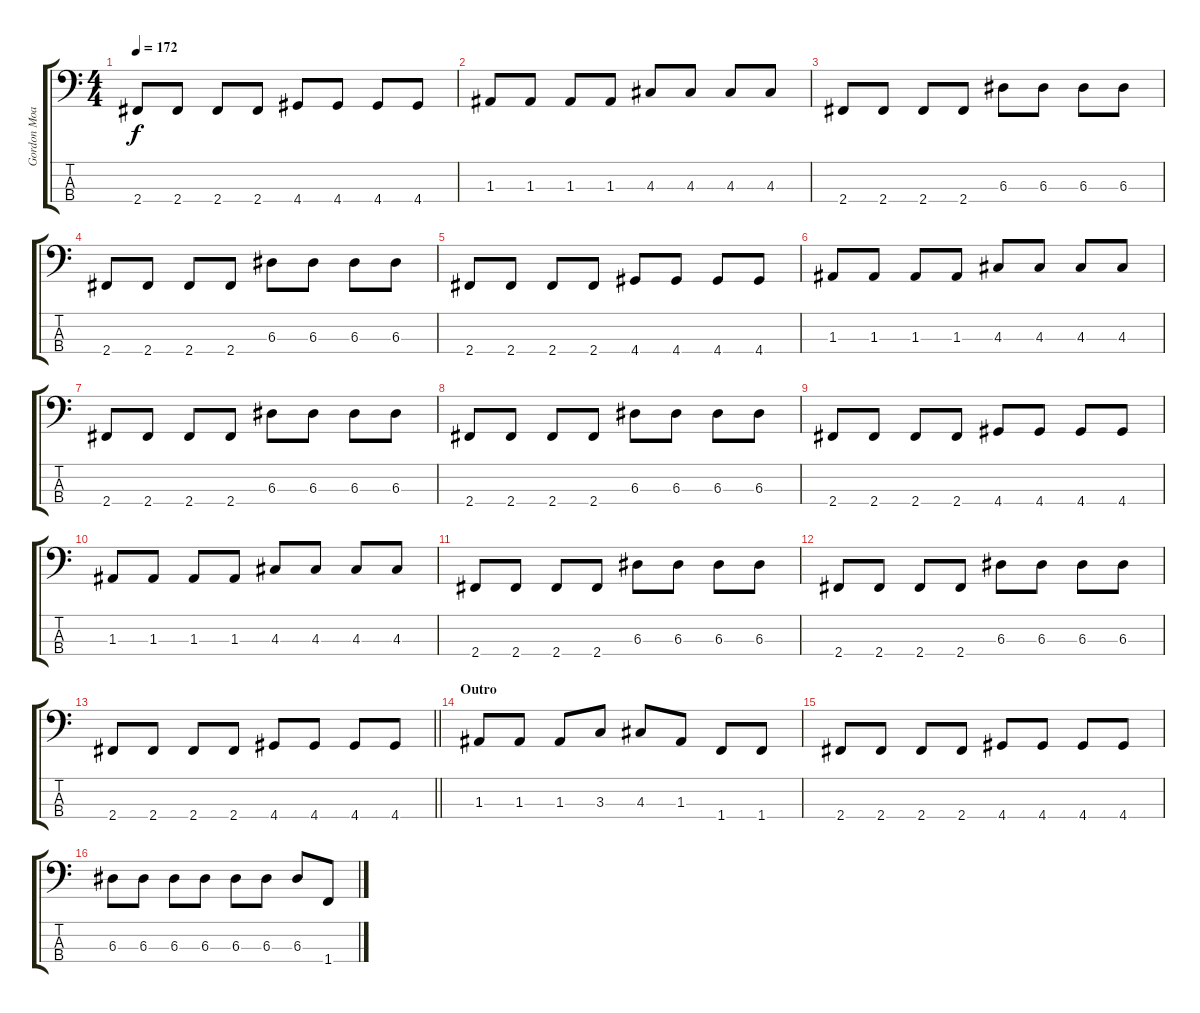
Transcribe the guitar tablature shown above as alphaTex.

\track ("Gordon Moakes" "Gordon Moa") {instrument electricbassfinger}
\staff {score tabs}
\tuning (G2 D2 A1 E1) {hide}
\ts (4 4)
\tempo 172
\clef f4
\ks c
2.4.8{dy f} 2.4.8 2.4.8 2.4.8 4.4.8 4.4.8 4.4.8 4.4.8 |
1.3.8 1.3.8 1.3.8 1.3.8 4.3.8 4.3.8 4.3.8 4.3.8 |
2.4.8 2.4.8 2.4.8 2.4.8 6.3.8 6.3.8 6.3.8 6.3.8 |
2.4.8 2.4.8 2.4.8 2.4.8 6.3.8 6.3.8 6.3.8 6.3.8 |
2.4.8 2.4.8 2.4.8 2.4.8 4.4.8 4.4.8 4.4.8 4.4.8 |
1.3.8 1.3.8 1.3.8 1.3.8 4.3.8 4.3.8 4.3.8 4.3.8 |
2.4.8 2.4.8 2.4.8 2.4.8 6.3.8 6.3.8 6.3.8 6.3.8 |
2.4.8 2.4.8 2.4.8 2.4.8 6.3.8 6.3.8 6.3.8 6.3.8 |
2.4.8 2.4.8 2.4.8 2.4.8 4.4.8 4.4.8 4.4.8 4.4.8 |
1.3.8 1.3.8 1.3.8 1.3.8 4.3.8 4.3.8 4.3.8 4.3.8 |
2.4.8 2.4.8 2.4.8 2.4.8 6.3.8 6.3.8 6.3.8 6.3.8 |
2.4.8 2.4.8 2.4.8 2.4.8 6.3.8 6.3.8 6.3.8 6.3.8 |
\barLineRight lightlight
2.4.8 2.4.8 2.4.8 2.4.8 4.4.8 4.4.8 4.4.8 4.4.8 |
\section ("" "Outro")
1.3.8 1.3.8 1.3.8 3.3.8 4.3.8 1.3.8 1.4.8 1.4.8 |
2.4.8 2.4.8 2.4.8 2.4.8 4.4.8 4.4.8 4.4.8 4.4.8 |
6.3.8 6.3.8 6.3.8 6.3.8 6.3.8 6.3.8 6.3.8 1.4.8
